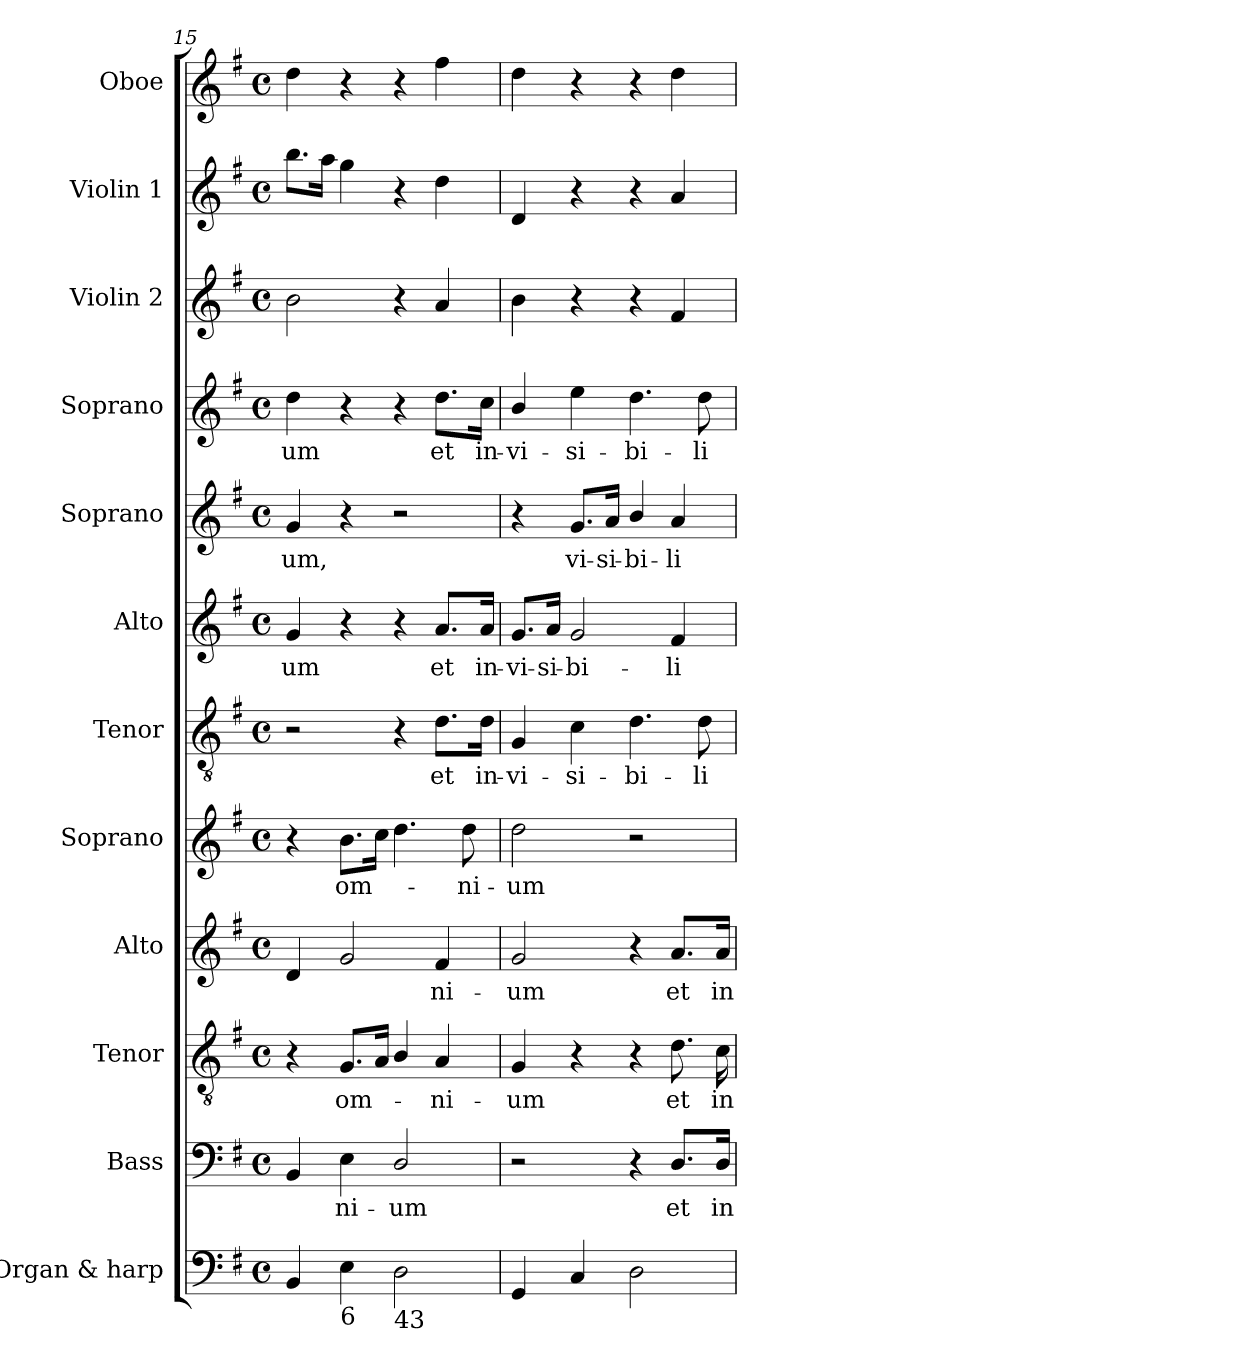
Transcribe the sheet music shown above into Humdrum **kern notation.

**kern	**kern	**text	**kern	**text	**kern	**text	**kern	**text	**kern	**text	**kern	**text	**kern	**text	**kern	**text	**kern	**kern	**kern
*part12	*part11	*part11	*part10	*part10	*part9	*part9	*part8	*part8	*part7	*part7	*part6	*part6	*part5	*part5	*part4	*part4	*part3	*part2	*part1
*staff12	*staff11	*staff11	*staff10	*staff10	*staff9	*staff9	*staff8	*staff8	*staff7	*staff7	*staff6	*staff6	*staff5	*staff5	*staff4	*staff4	*staff3	*staff2	*staff1
*I"Organ & harp	*I"Bass	*	*I"Tenor	*	*I"Alto	*	*I"Soprano	*	*I"Tenor	*	*I"Alto	*	*I"Soprano	*	*I"Soprano	*	*I"Violin 2	*I"Violin 1	*I"Oboe
*I'Org. & harp	*I'B.	*	*I'T.	*	*I'A.	*	*I'S.	*	*I'T.	*	*I'A.	*	*I'S.	*	*I'S.	*	*I'Vln. 2	*I'Vln. 1	*I'Ob.
!!LO:PB:g=z
*clefF4	*clefF4	*	*clefGv2	*	*clefG2	*	*clefG2	*	*clefGv2	*	*clefG2	*	*clefG2	*	*clefG2	*	*clefG2	*clefG2	*clefG2
*	*	*	*ITrd7c12	*	*	*	*	*	*ITrd7c12	*	*	*	*	*	*	*	*	*	*
*k[f#]	*k[f#]	*	*k[f#]	*	*k[f#]	*	*k[f#]	*	*k[f#]	*	*k[f#]	*	*k[f#]	*	*k[f#]	*	*k[f#]	*k[f#]	*k[f#]
*G:	*G:	*	*G:	*	*G:	*	*G:	*	*G:	*	*G:	*	*G:	*	*G:	*	*G:	*G:	*G:
*M4/4	*M4/4	*	*M4/4	*	*M4/4	*	*M4/4	*	*M4/4	*	*M4/4	*	*M4/4	*	*M4/4	*	*M4/4	*M4/4	*M4/4
*met(c)	*met(c)	*	*met(c)	*	*met(c)	*	*met(c)	*	*met(c)	*	*met(c)	*	*met(c)	*	*met(c)	*	*met(c)	*met(c)	*met(c)
=15	=15	=15	=15	=15	=15	=15	=15	=15	=15	=15	=15	=15	=15	=15	=15	=15	=15	=15	=15
!	!	!	!	!	!	!	!	!	!	!	!	!LO:LY:b:color=#000000	!	!	!	!	!	!	!
!	!	!	!	!	!	!	!	!	!	!	!	!	!	!LO:LY:b:color=#000000	!	!	!	!	!
!	!	!	!	!	!	!	!	!	!	!	!	!	!	!	!	!LO:LY:b:color=#000000	!	!	!
4BBi/	4BBi/	.	4r	.	4di/	.	4r	.	2r	.	4gi/	-um	4gi/	-um,	4ddi\	-um	2bi\	8.bbi\L	4ddi\
.	.	.	.	.	.	.	.	.	.	.	.	.	.	.	.	.	.	16aai\Jk	.
!	!	!LO:LY:b:color=#000000	!	!	!	!	!	!	!	!	!	!	!	!	!	!	!	!	!
!	!	!	!	!LO:LY:b:color=#000000	!	!	!	!	!	!	!	!	!	!	!	!	!	!	!
!LO:TX:b:t=6	!	!	!	!	!	!	!	!	!	!	!	!	!	!	!	!	!	!	!
!	!	!	!	!	!	!	!	!LO:LY:b:color=#000000	!	!	!	!	!	!	!	!	!	!	!
4Ei\	4Ei\	-ni-	8.GGi/L	om-	2gi/	.	8.bi\L	om-	.	.	4r	.	4r	.	4r	.	.	4ggi\	4r
.	.	.	16AAi/Jk	.	.	.	16cci\Jk	.	.	.	.	.	.	.	.	.	.	.	.
!LO:TX:b:t=43	!	!	!	!	!	!	!	!	!	!	!	!	!	!	!	!	!	!	!
!	!	!LO:LY:b:color=#000000	!	!	!	!	!	!	!	!	!	!	!	!	!	!	!	!	!
2Di\	2Di/	-um	4BBi/	.	.	.	4.ddi\	.	4r	.	4r	.	2r	.	4r	.	4r	4r	4r
!	!	!	!	!LO:LY:b:color=#000000	!	!	!	!	!	!	!	!	!	!	!	!	!	!	!
!	!	!	!	!	!	!LO:LY:b:color=#000000	!	!	!	!	!	!	!	!	!	!	!	!	!
!	!	!	!	!	!	!	!	!	!	!LO:LY:b:color=#000000	!	!	!	!	!	!	!	!	!
!	!	!	!	!	!	!	!	!	!	!	!	!LO:LY:b:color=#000000	!	!	!	!	!	!	!
!	!	!	!	!	!	!	!	!	!	!	!	!	!	!	!	!LO:LY:b:color=#000000	!	!	!
.	.	.	4AAi/	-ni-	4f#i/	-ni-	.	.	8.Di\L	et	8.ai/L	et	.	.	8.ddi\L	et	4ai/	4ddi\	4ff#i\
!	!	!	!	!	!	!	!	!LO:LY:b:color=#000000	!	!	!	!	!	!	!	!	!	!	!
.	.	.	.	.	.	.	8ddi\	-ni-	.	.	.	.	.	.	.	.	.	.	.
!	!	!	!	!	!	!	!	!	!	!LO:LY:b:color=#000000	!	!	!	!	!	!	!	!	!
!	!	!	!	!	!	!	!	!	!	!	!	!LO:LY:b:color=#000000	!	!	!	!	!	!	!
!	!	!	!	!	!	!	!	!	!	!	!	!	!	!	!	!LO:LY:b:color=#000000	!	!	!
.	.	.	.	.	.	.	.	.	16Di\Jk	in-	16ai/Jk	in-	.	.	16cci\Jk	in-	.	.	.
=16	=16	=16	=16	=16	=16	=16	=16	=16	=16	=16	=16	=16	=16	=16	=16	=16	=16	=16	=16
!	!	!	!	!LO:LY:b:color=#000000	!	!	!	!	!	!	!	!	!	!	!	!	!	!	!
!	!	!	!	!	!	!LO:LY:b:color=#000000	!	!	!	!	!	!	!	!	!	!	!	!	!
!	!	!	!	!	!	!	!	!LO:LY:b:color=#000000	!	!	!	!	!	!	!	!	!	!	!
!	!	!	!	!	!	!	!	!	!	!LO:LY:b:color=#000000	!	!	!	!	!	!	!	!	!
!	!	!	!	!	!	!	!	!	!	!	!	!LO:LY:b:color=#000000	!	!	!	!	!	!	!
!	!	!	!	!	!	!	!	!	!	!	!	!	!	!	!	!LO:LY:b:color=#000000	!	!	!
4GGi/	2r	.	4GGi/	-um	2gi/	-um	2ddi\	-um	4GGi/	-vi-	8.gi/L	-vi-	4r	.	4bi/	-vi-	4bi\	4di/	4ddi\
!	!	!	!	!	!	!	!	!	!	!	!	!LO:LY:b:color=#000000	!	!	!	!	!	!	!
.	.	.	.	.	.	.	.	.	.	.	16ai/Jk	-si-	.	.	.	.	.	.	.
!	!	!	!	!	!	!	!	!	!	!LO:LY:b:color=#000000	!	!	!	!	!	!	!	!	!
!	!	!	!	!	!	!	!	!	!	!	!	!LO:LY:b:color=#000000	!	!	!	!	!	!	!
!	!	!	!	!	!	!	!	!	!	!	!	!	!	!LO:LY:b:color=#000000	!	!	!	!	!
!	!	!	!	!	!	!	!	!	!	!	!	!	!	!	!	!LO:LY:b:color=#000000	!	!	!
4Ci/	.	.	4r	.	.	.	.	.	4Ci\	-si-	2gi/	-bi-	8.gi/L	vi-	4eei\	-si-	4r	4r	4r
!	!	!	!	!	!	!	!	!	!	!	!	!	!	!LO:LY:b:color=#000000	!	!	!	!	!
.	.	.	.	.	.	.	.	.	.	.	.	.	16ai/Jk	-si-	.	.	.	.	.
!	!	!	!	!	!	!	!	!	!	!LO:LY:b:color=#000000	!	!	!	!	!	!	!	!	!
!	!	!	!	!	!	!	!	!	!	!	!	!	!	!LO:LY:b:color=#000000	!	!	!	!	!
!	!	!	!	!	!	!	!	!	!	!	!	!	!	!	!	!LO:LY:b:color=#000000	!	!	!
2Di\	4r	.	4r	.	4r	.	2r	.	4.Di\	-bi-	.	.	4bi/	-bi-	4.ddi\	-bi-	4r	4r	4r
!	!	!LO:LY:b:color=#000000	!	!	!	!	!	!	!	!	!	!	!	!	!	!	!	!	!
!	!	!	!	!LO:LY:b:color=#000000	!	!	!	!	!	!	!	!	!	!	!	!	!	!	!
!	!	!	!	!	!	!LO:LY:b:color=#000000	!	!	!	!	!	!	!	!	!	!	!	!	!
!	!	!	!	!	!	!	!	!	!	!	!	!LO:LY:b:color=#000000	!	!	!	!	!	!	!
!	!	!	!	!	!	!	!	!	!	!	!	!	!	!LO:LY:b:color=#000000	!	!	!	!	!
.	8.Di/L	et	8.Di\	et	8.ai/L	et	.	.	.	.	4f#i/	-li-	4ai/	-li-	.	.	4f#i/	4ai/	4ddi\
!	!	!	!	!	!	!	!	!	!	!LO:LY:b:color=#000000	!	!	!	!	!	!	!	!	!
!	!	!	!	!	!	!	!	!	!	!	!	!	!	!	!	!LO:LY:b:color=#000000	!	!	!
.	.	.	.	.	.	.	.	.	8Di\	-li-	.	.	.	.	8ddi\	-li-	.	.	.
!	!	!LO:LY:b:color=#000000	!	!	!	!	!	!	!	!	!	!	!	!	!	!	!	!	!
!	!	!	!	!LO:LY:b:color=#000000	!	!	!	!	!	!	!	!	!	!	!	!	!	!	!
!	!	!	!	!	!	!LO:LY:b:color=#000000	!	!	!	!	!	!	!	!	!	!	!	!	!
.	16Di/Jk	in	16Ci\	in	16ai/Jk	in	.	.	.	.	.	.	.	.	.	.	.	.	.
=	=	=	=	=	=	=	=	=	=	=	=	=	=	=	=	=	=	=	=
*-	*-	*-	*-	*-	*-	*-	*-	*-	*-	*-	*-	*-	*-	*-	*-	*-	*-	*-	*-
